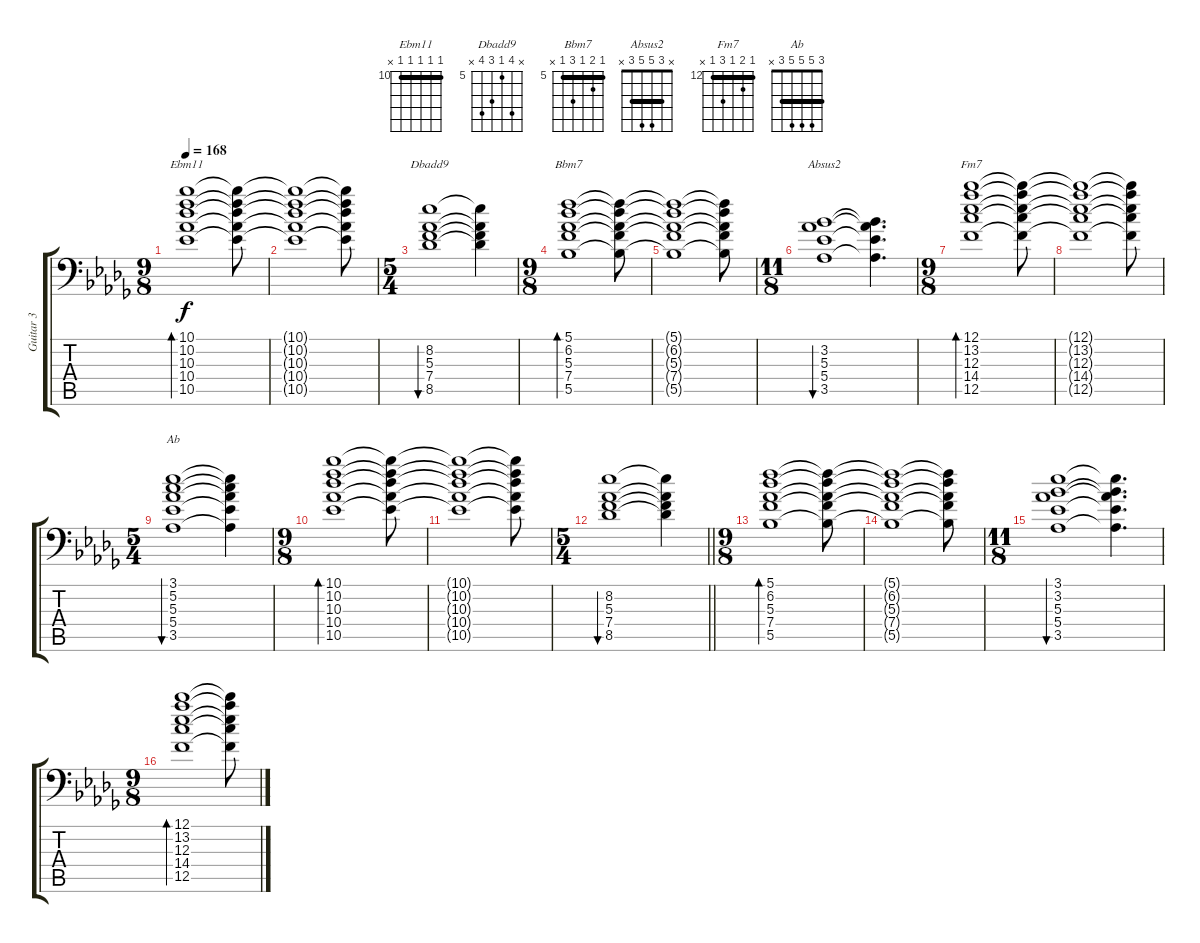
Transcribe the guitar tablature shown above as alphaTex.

\track ("Guitar 3" "Guitar 3") {instrument acousticguitarnylon}
\staff {score tabs}
\tuning (C4 G3 Eb3 Bb2 F2 Bb1) {hide}
\chord ("Ebm11" 10 10 10 10 10 x) {firstfret 10 barre 10}
\chord ("Dbadd9" x 8 5 7 8 x) {firstfret 5}
\chord ("Bbm7" 5 6 5 7 5 x) {firstfret 5 barre 5}
\chord ("Absus2" x 3 5 5 3 x) {barre 3}
\chord ("Fm7" 12 13 12 14 12 x) {firstfret 12 barre 12}
\chord ("Ab" 3 5 5 5 3 x) {barre 3}
\ts (9 8)
\tempo 168
\clef f4
\ks bbminor
(10.1 10.2 10.3 10.4 10.5).1{bd 480 ch "Ebm11" dy f} (10.1{t} 10.2{t} 10.3{t} 10.4{t} 10.5{t}).8 |
(10.1{t} 10.2{t} 10.3{t} 10.4{t} 10.5{t}).1 (10.1{t} 10.2{t} 10.3{t} 10.4{t} 10.5{t}).8 |
\ts (5 4)
(8.2 5.3 7.4 8.5).1{bu 480 ch "Dbadd9"} (8.2{t} 5.3{t} 7.4{t} 8.5{t}).4 |
\ts (9 8)
(5.1 6.2 5.3 7.4 5.5).1{bd 480 ch "Bbm7"} (5.1{t} 6.2{t} 5.3{t} 7.4{t} 5.5{t}).8 |
(5.1{t} 6.2{t} 5.3{t} 7.4{t} 5.5{t}).1 (5.1{t} 6.2{t} 5.3{t} 7.4{t} 5.5{t}).8 |
\ts (11 8)
(3.2 5.3 5.4 3.5).1{bu 480 ch "Absus2"} (3.2{t} 5.3{t} 5.4{t} 3.5{t}).4{d} |
\ts (9 8)
(12.1 13.2 12.3 14.4 12.5).1{bd 480 ch "Fm7"} (12.1{t} 13.2{t} 12.3{t} 14.4{t} 12.5{t}).8 |
(12.1{t} 13.2{t} 12.3{t} 14.4{t} 12.5{t}).1 (12.1{t} 13.2{t} 12.3{t} 14.4{t} 12.5{t}).8 |
\ts (5 4)
(3.1 5.2 5.3 5.4 3.5).1{bu 480 ch "Ab"} (3.1{t} 5.2{t} 5.3{t} 5.4{t} 3.5{t}).4 |
\ts (9 8)
(10.1 10.2 10.3 10.4 10.5).1{bd 480} (10.1{t} 10.2{t} 10.3{t} 10.4{t} 10.5{t}).8 |
(10.1{t} 10.2{t} 10.3{t} 10.4{t} 10.5{t}).1 (10.1{t} 10.2{t} 10.3{t} 10.4{t} 10.5{t}).8 |
\ts (5 4)
\barLineRight lightlight
(8.2 5.3 7.4 8.5).1{bu 480} (8.2{t} 5.3{t} 7.4{t} 8.5{t}).4 |
\ts (9 8)
(5.1 6.2 5.3 7.4 5.5).1{bd 120 volume 14} (5.1{t} 6.2{t} 5.3{t} 7.4{t} 5.5{t}).8 |
(5.1{t} 6.2{t} 5.3{t} 7.4{t} 5.5{t}).1 (5.1{t} 6.2{t} 5.3{t} 7.4{t} 5.5{t}).8 |
\ts (11 8)
(3.1 3.2 5.3 5.4 3.5).1{bu 480} (3.1{t} 3.2{t} 5.3{t} 5.4{t} 3.5{t}).4{d} |
\ts (9 8)
(12.1 13.2 12.3 14.4 12.5).1{bd 480} (12.1{t} 13.2{t} 12.3{t} 14.4{t} 12.5{t}).8
